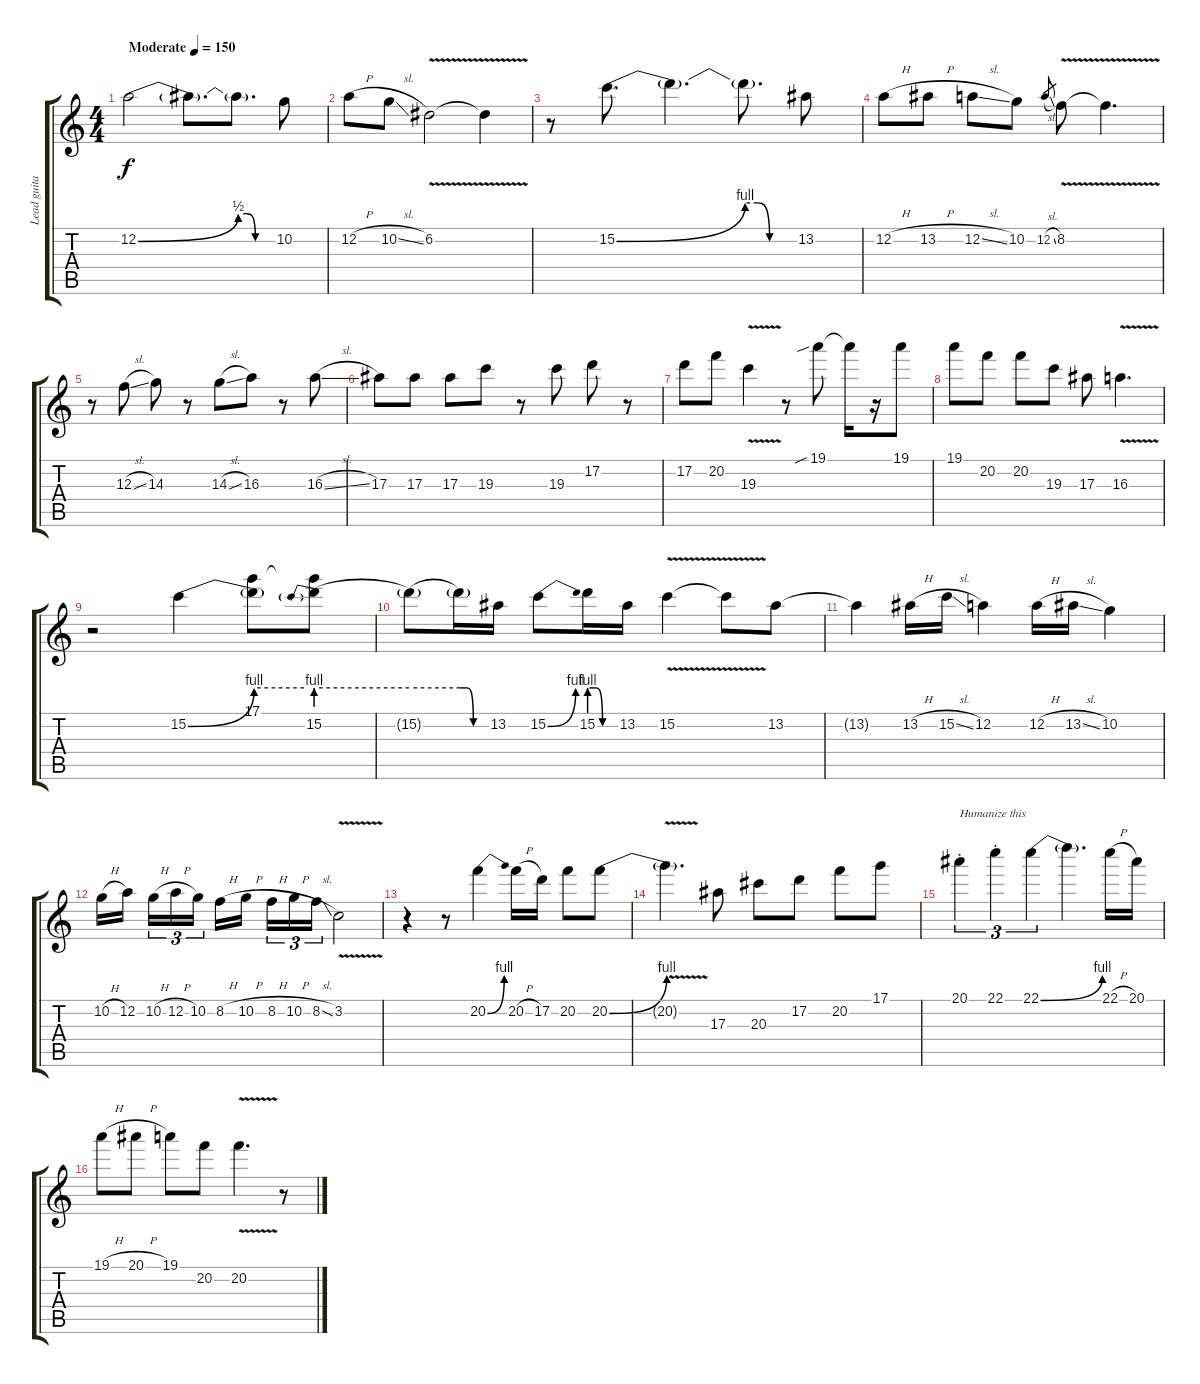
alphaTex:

\track ("Lead guitar" "Lead guita") {instrument distortionguitar}
\staff {score tabs}
\tuning (D4 A3 F3 C3 G2 D2) {hide}
\ts (4 4)
\tempo (150 "Moderate")
\clef g2
\ks c
12.2{be (bend 0 0 60 2)}.2{dy f instrument distortionguitar} 12.2{t}.8{d} 12.2{be (custom 0 2 15 2 30 0 60 0) t}.8{d} 10.2.8 |
12.2{h}.8 10.2{sl}.8 6.2{v}.2 6.2{t}.4 |
r.8 15.2{be (bend 0 0 60 4)}.8{d} 15.2{t}.4{d} 15.2{be (custom 0 4 15 4 30 0 60 0) t}.8{d} 13.2.8 |
12.2{h}.8 13.2{h}.8 12.2{sl}.8 10.2.8 12.2{sl}.8{gr} 8.2{v}.8 8.2{t}.4{d} |
r.8 12.3{sl}.8 14.3.8 r.8 14.3{sl}.8 16.3.8 r.8 16.3{sl}.8 |
17.3.8 17.3.8 17.3.8 19.3.8 r.8 19.3.8 17.2.8 r.8 |
17.2.8 20.2.8 19.3{v}.4 r.8 19.1{sib}.8 19.1{t}.16 r.16 19.1.8 |
19.1.8 20.2.8 20.2.8 19.3.8 17.3.8 16.3{v}.4{d} |
r.2 15.2{be (bend 0 0 60 4)}.4 (17.1 15.2{be (hold 0 4 60 4) t}).8 (17.1{t} 15.2{be (prebend 0 4 60 4)}).8 |
15.2{be (hold 0 4 60 4) t}.8 15.2{be (custom 0 4 15 4 30 0 60 0) t}.16 13.2.16 15.2{be (bend 0 0 60 4)}.8 15.2{be (custom 0 4 15 4 30 0 60 0)}.16 13.2.16 15.2{v}.4 15.2{t}.8 13.2.8 |
13.2{t}.4 13.2{h}.16 15.2{sl}.16 12.2.4 12.2{h}.16 13.2{sl}.16 10.2.4 |
10.2{h}.16 12.2.16{beam splitsecondary} 10.2{h}.16{tu (3 2)} 12.2{h}.16{tu (3 2)} 10.2.16{tu (3 2)} 8.2{h}.16 10.2{h}.16{beam splitsecondary} 8.2{h}.16{tu (3 2)} 10.2{h}.16{tu (3 2)} 8.2{sl}.16{tu (3 2)} 3.2{v}.2 |
r.4 r.8 20.2{be (bend 0 0 60 4)}.4 20.2{h}.16 17.2.16 20.2.8 20.2{be (bend 0 0 60 4)}.8 |
20.2{v t}.4{d} 17.3.8 20.3.8 17.2.8 20.2.8 17.1.8 |
20.1{st}.4{tu (3 2) txt "Humanize this"} 22.1{st}.4{tu (3 2)} 22.1{be (bend 0 0 60 4)}.4{tu (3 2)} 22.1{t}.4{d} 22.1{h}.16 20.1.16 |
19.1{h}.8 20.1{h}.8 19.1.8 20.2.8 20.2{v}.4{d} r.8
